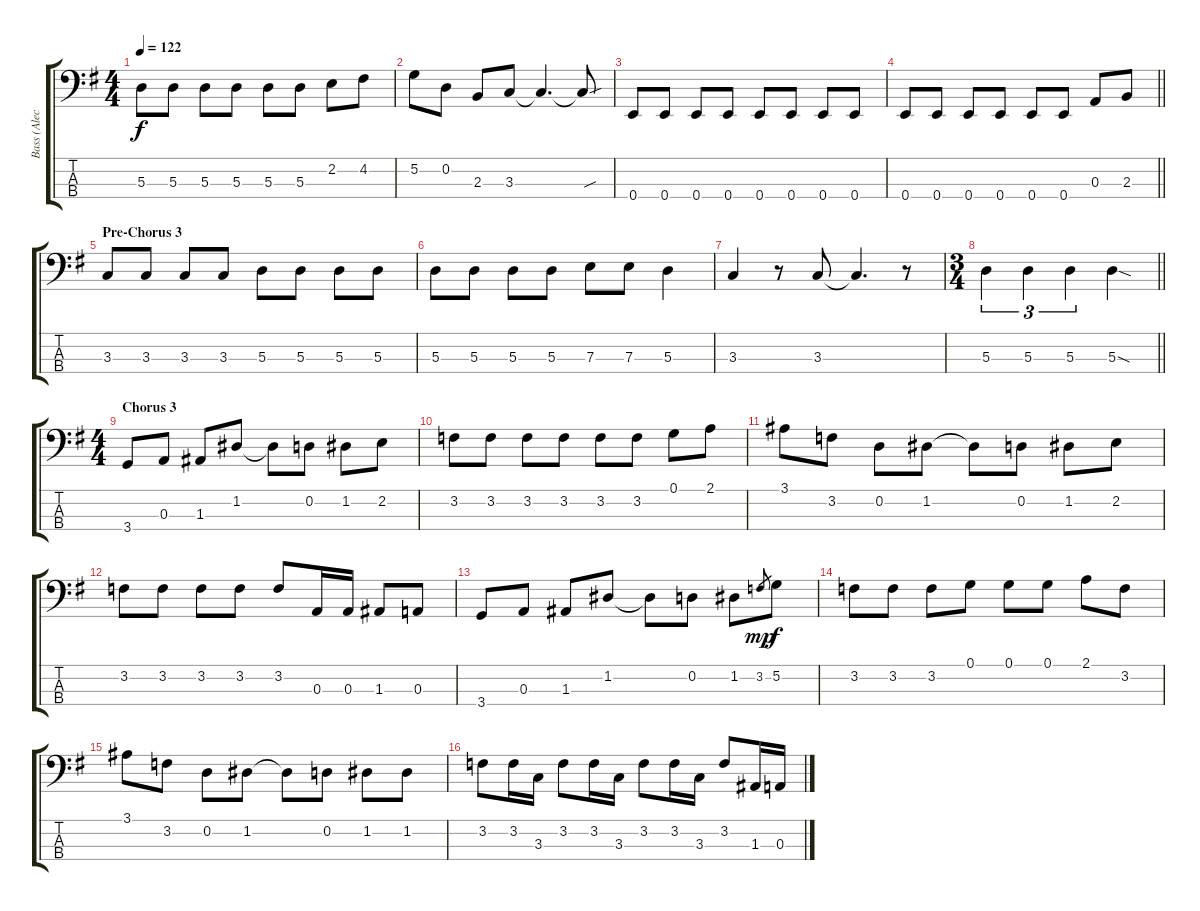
\track ("Bass (Alec John Such)" "Bass (Alec") {instrument electricbasspick}
\staff {score tabs}
\tuning (G2 D2 A1 E1) {hide}
\ts (4 4)
\tempo 122
\clef f4
\ks eminor
5.3.8{dy f} 5.3.8 5.3.8 5.3.8 5.3.8 5.3.8 2.2.8 4.2.8 |
5.2.8 0.2.8 2.3.8 3.3.8 3.3{t}.4{d} 3.3{sou t}.8 |
0.4.8 0.4.8 0.4.8 0.4.8 0.4.8 0.4.8 0.4.8 0.4.8 |
\barLineRight lightlight
0.4.8 0.4.8 0.4.8 0.4.8 0.4.8 0.4.8 0.3.8 2.3.8 |
\section ("" "Pre-Chorus 3")
3.3.8 3.3.8 3.3.8 3.3.8 5.3.8 5.3.8 5.3.8 5.3.8 |
5.3.8 5.3.8 5.3.8 5.3.8 7.3.8 7.3.8 5.3.4 |
3.3.4 r.8 3.3.8 3.3{t}.4{d} r.8 |
\ts (3 4)
\barLineRight lightlight
5.3.4{tu (3 2)} 5.3.4{tu (3 2)} 5.3.4{tu (3 2)} 5.3{sod}.4 |
\ts (4 4)
\section ("" "Chorus 3")
3.4.8 0.3.8 1.3.8 1.2.8 1.2{t}.8 0.2.8 1.2.8 2.2.8 |
3.2.8 3.2.8 3.2.8 3.2.8 3.2.8 3.2.8 0.1.8 2.1.8 |
3.1.8 3.2.8 0.2.8 1.2.8 1.2{t}.8 0.2.8 1.2.8 2.2.8 |
3.2.8 3.2.8 3.2.8 3.2.8 3.2.8 0.3.16 0.3.16 1.3.8 0.3.8 |
3.4.8 0.3.8 1.3.8 1.2.8 1.2{t}.8 0.2.8 1.2.8 3.2.8{gr dy mp} 5.2.8{dy f} |
3.2.8 3.2.8 3.2.8 0.1.8 0.1.8 0.1.8 2.1.8 3.2.8 |
3.1.8 3.2.8 0.2.8 1.2.8 1.2{t}.8 0.2.8 1.2.8 1.2.8 |
3.2.8 3.2.16 3.3.16 3.2.8 3.2.16 3.3.16 3.2.8 3.2.16 3.3.16 3.2.8 1.3.16 0.3.16
